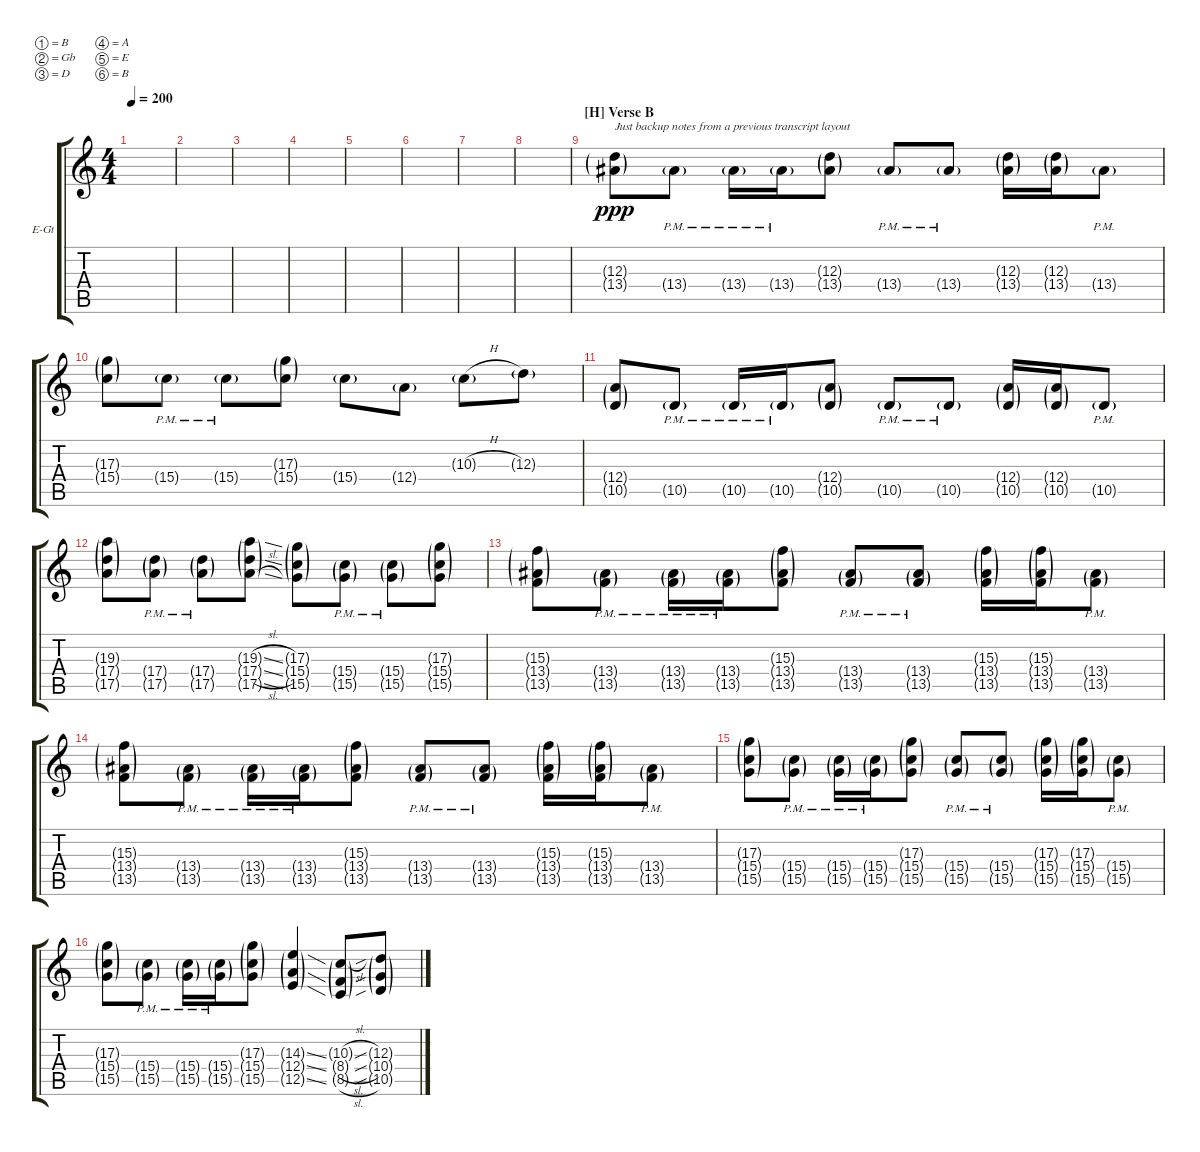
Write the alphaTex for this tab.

\defaultSystemsLayout 4
\bracketExtendMode groupsimilarinstruments
\firstSystemTrackNameOrientation horizontal
\otherSystemsTrackNameOrientation horizontal
\track ("Lead Melody Guitar" "E-Gt") {instrument overdrivenguitar}
\staff {score tabs}
\tuning (B3 Gb3 D3 A2 E2 B1)
\ts (4 4)
\tempo 200
\clef g2
\ks c
|
|
|
|
|
|
|
|
\section ("H" "Verse B")
(13.4{g} 12.3{g}).8{txt "Just backup notes from a previous transcript layout" dy ppp} 13.4{g pm}.8 13.4{g pm}.16 13.4{g pm}.16 (13.4{g} 12.3{g}).8 13.4{g pm}.8 13.4{g pm}.8 (13.4{g} 12.3{g}).16 (13.4{g} 12.3{g}).16 13.4{g pm}.8 |
(15.4{g} 17.3{g}).8 15.4{g pm}.8 15.4{g pm}.8 (15.4{g} 17.3{g}).8 15.4{g}.8 12.4{g}.8 10.3{h g}.8 12.3{g}.8 |
(12.4{g} 10.5{g}).8 10.5{g pm}.8 10.5{g pm}.16 10.5{g pm}.16 (12.4{g} 10.5{g}).8 10.5{g pm}.8 10.5{g pm}.8 (12.4{g} 10.5{g}).16 (12.4{g} 10.5{g}).16 10.5{g pm}.8 |
(17.4{g} 19.3{g} 17.5{g}).8 (17.4{g pm} 17.5{g pm}).8 (17.4{g pm} 17.5{g pm}).8 (17.4{sl g} 19.3{sl g} 17.5{sl g}).8 (15.4{g} 17.3{g} 15.5{g}).8 (15.4{g pm} 15.5{g pm}).8 (15.4{g pm} 15.5{g pm}).8 (17.3{g} 15.4{g} 15.5{g}).8 |
(13.4{g} 15.3{g} 13.5{g}).8 (13.4{g pm} 13.5{g pm}).8 (13.4{g pm} 13.5{g pm}).16 (13.4{g pm} 13.5{g pm}).16 (13.4{g} 15.3{g} 13.5{g}).8 (13.4{g pm} 13.5{g pm}).8 (13.4{g pm} 13.5{g pm}).8 (13.4{g} 15.3{g} 13.5{g}).16 (13.4{g} 15.3{g} 13.5{g}).16 (13.4{g pm} 13.5{g pm}).8 |
(15.3{g} 13.5{g} 13.4{g}).8 (13.4{g pm} 13.5{g pm}).8 (13.4{g pm} 13.5{g pm}).16 (13.4{g pm} 13.5{g pm}).16 (15.3{g} 13.4{g} 13.5{g}).8 (13.4{g pm} 13.5{g pm}).8 (13.4{g pm} 13.5{g pm}).8 (15.3{g} 13.4{g} 13.5{g}).16 (15.3{g} 13.4{g} 13.5{g}).16 (13.4{g pm} 13.5{g pm}).8 |
(17.3{g} 15.4{g} 15.5{g}).8 (15.4{g pm} 15.5{g pm}).8 (15.4{g pm} 15.5{g pm}).16 (15.4{g pm} 15.5{g pm}).16 (17.3{g} 15.5{g} 15.4{g}).8 (15.4{g pm} 15.5{g pm}).8 (15.4{g pm} 15.5{g pm}).8 (17.3{g} 15.5{g} 15.4{g}).16 (17.3{g} 15.5{g} 15.4{g}).16 (15.4{g pm} 15.5{g pm}).8 |
(17.3{g} 15.4{g} 15.5{g}).8 (15.4{g pm} 15.5{g pm}).8 (15.4{g pm} 15.5{g pm}).16 (15.4{g pm} 15.5{g pm}).16 (17.3{g} 15.5{g} 15.4{g}).8 (12.5{ss g} 12.4{ss g} 14.3{ss g}).4 (8.5{sl g} 8.4{sl g} 10.3{sl g}).8 (12.3{g} 10.5{g} 10.4{g}).8
